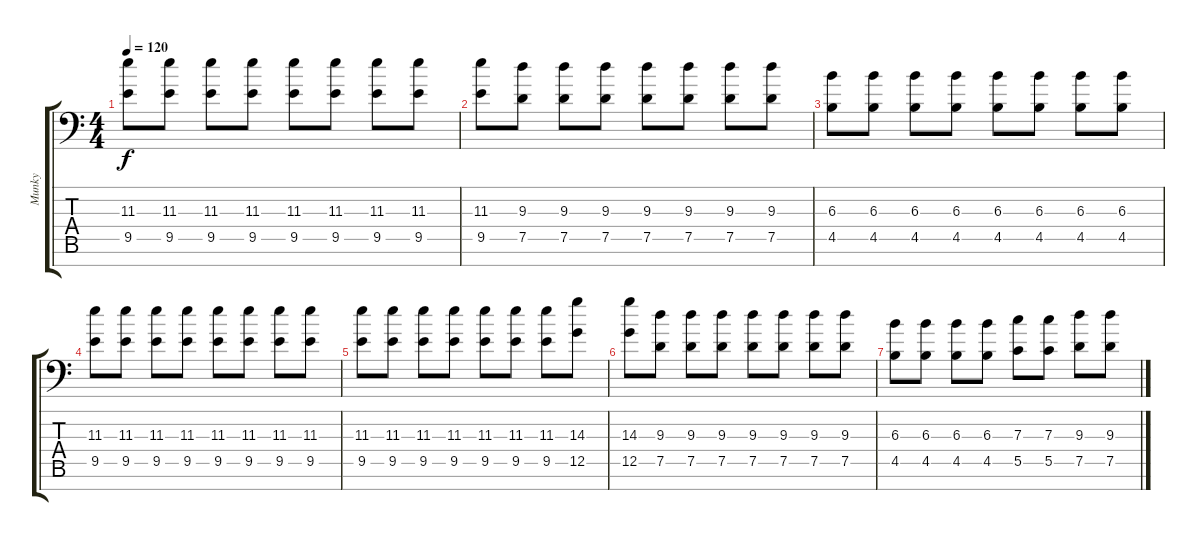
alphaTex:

\track ("Munky" "Munky") {instrument distortionguitar}
\staff {score tabs}
\tuning (D4 A3 F3 C3 G2 D2 A1) {hide}
\ts (4 4)
\tempo 120
\clef f4
\ks c
(11.3 9.5).8{dy f} (11.3 9.5).8 (11.3 9.5).8 (11.3 9.5).8 (11.3 9.5).8 (11.3 9.5).8 (11.3 9.5).8 (11.3 9.5).8 |
(11.3 9.5).8 (9.3 7.5).8 (9.3 7.5).8 (9.3 7.5).8 (9.3 7.5).8 (9.3 7.5).8 (9.3 7.5).8 (9.3 7.5).8 |
(6.3 4.5).8 (6.3 4.5).8 (6.3 4.5).8 (6.3 4.5).8 (6.3 4.5).8 (6.3 4.5).8 (6.3 4.5).8 (6.3 4.5).8 |
(11.3 9.5).8 (11.3 9.5).8 (11.3 9.5).8 (11.3 9.5).8 (11.3 9.5).8 (11.3 9.5).8 (11.3 9.5).8 (11.3 9.5).8 |
(11.3 9.5).8 (11.3 9.5).8 (11.3 9.5).8 (11.3 9.5).8 (11.3 9.5).8 (11.3 9.5).8 (11.3 9.5).8 (14.3 12.5).8 |
(14.3 12.5).8 (9.3 7.5).8 (9.3 7.5).8 (9.3 7.5).8 (9.3 7.5).8 (9.3 7.5).8 (9.3 7.5).8 (9.3 7.5).8 |
(6.3 4.5).8 (6.3 4.5).8 (6.3 4.5).8 (6.3 4.5).8 (7.3 5.5).8 (7.3 5.5).8 (9.3 7.5).8 (9.3 7.5).8
